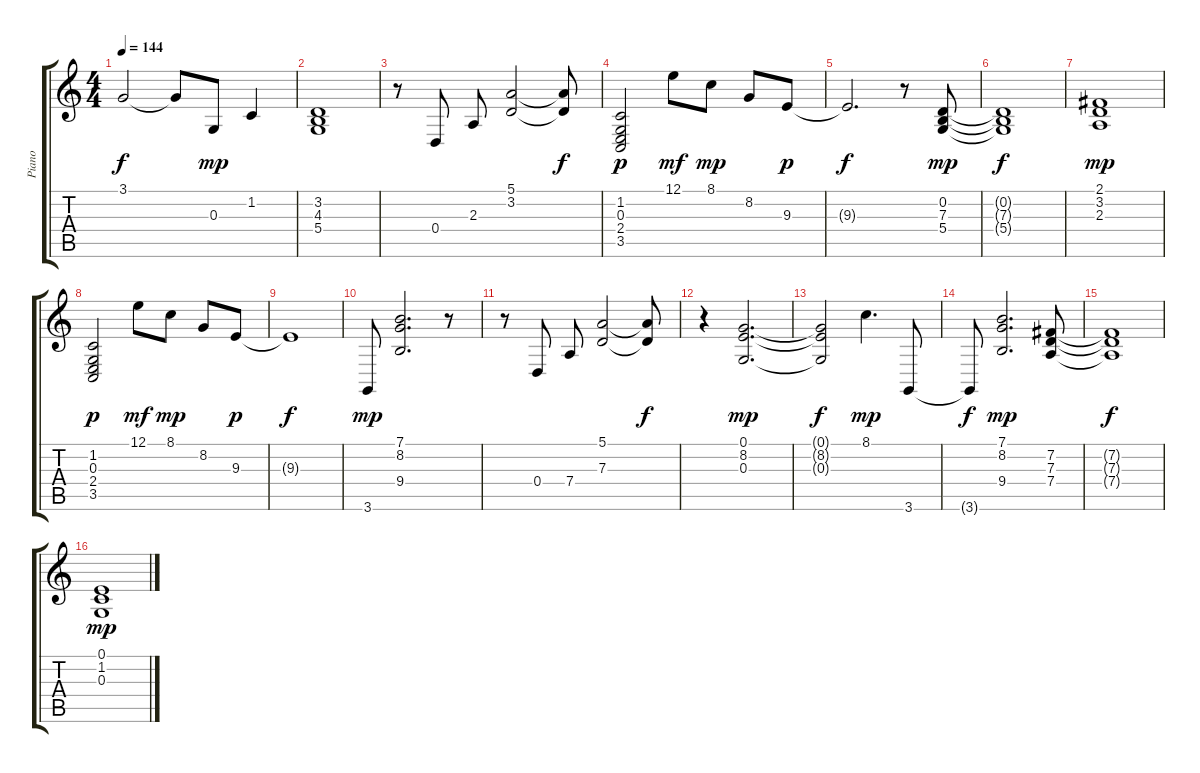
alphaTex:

\track ("Piano" "Piano") {instrument acousticgrandpiano}
\staff {score tabs}
\tuning (E4 B3 G3 D3 A2 E2) {hide}
\ts (4 4)
\tempo 144
\clef g2
\ks c
3.1{t}.2{dy f} 3.1{t}.8 0.3.8{dy mp} 1.2.4 |
(3.2 4.3 5.4).1 |
r.8 0.4.8 2.3.8 (5.1 3.2).2 (5.1{t} 3.2{t}).8{dy f} |
(1.2 0.3 2.4 3.5).2{dy p} 12.1.8{dy mf} 8.1.8{dy mp} 8.2.8 9.3.8{dy p} |
9.3{t}.2{d dy f} r.8 (0.2 7.3 5.4).8{dy mp} |
(0.2{t} 7.3{t} 5.4{t}).1{dy f} |
(2.1 3.2 2.3).1{dy mp} |
(1.2 0.3 2.4 3.5).2{dy p} 12.1.8{dy mf} 8.1.8{dy mp} 8.2.8 9.3.8{dy p} |
9.3{t}.1{dy f} |
3.6.8{dy mp} (7.1 8.2 9.4).2{d} r.8 |
r.8 0.4.8 7.4.8 (5.1 7.3).2 (5.1{t} 7.3{t}).8{dy f} |
r.4 (0.1 8.2 0.3).2{d dy mp} |
(0.1{t} 8.2{t} 0.3{t}).2{dy f} 8.1.4{d dy mp} 3.6.8 |
3.6{t}.8{dy f} (7.1 8.2 9.4).2{d dy mp} (7.2 7.3 7.4).8 |
(7.2{t} 7.3{t} 7.4{t}).1{dy f} |
(0.1 1.2 0.3).1{dy mp}
